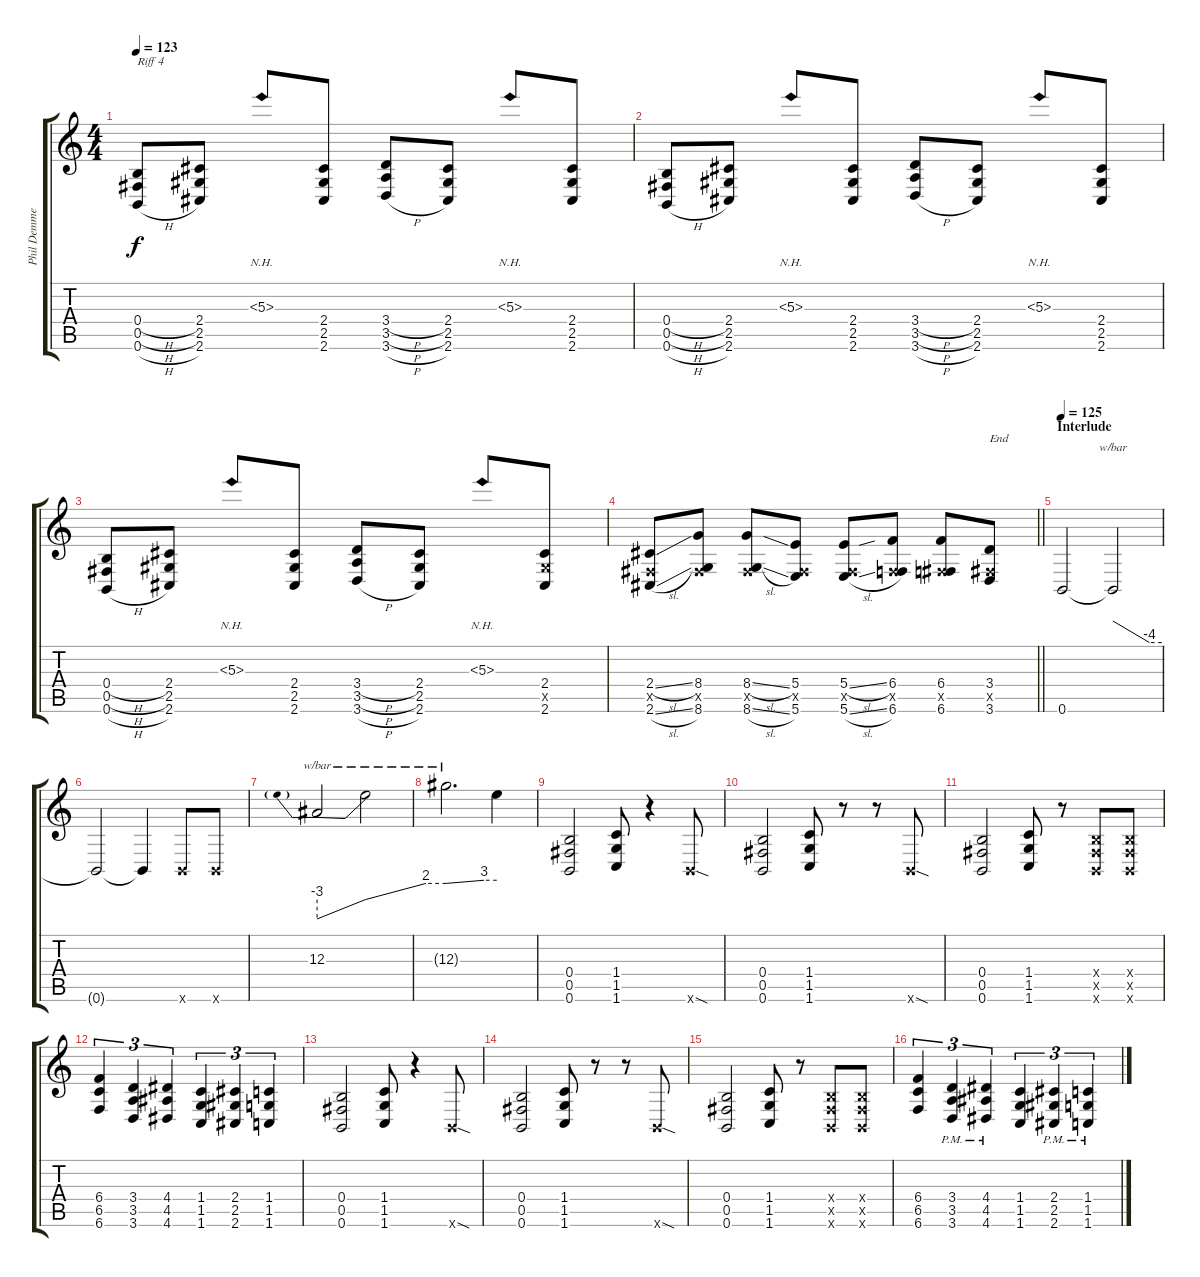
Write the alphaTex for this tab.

\track ("Phil Demmel" "Phil Demme") {instrument overdrivenguitar}
\staff {score tabs}
\tuning (Db4 Ab3 E3 B2 Gb2 B1) {hide}
\ts (4 4)
\tempo 123
\clef g2
\ks c
(0.4{h} 0.5{h} 0.6{h}).8{txt "Riff 4" dy f} (2.4 2.5 2.6).8 5.3{nh}.8 (2.4 2.5 2.6).8 (3.4{h} 3.5{h} 3.6{h}).8 (2.4 2.5 2.6).8 5.3{nh}.8 (2.4 2.5 2.6).8 |
(0.4{h} 0.5{h} 0.6{h}).8 (2.4 2.5 2.6).8 5.3{nh}.8 (2.4 2.5 2.6).8 (3.4{h} 3.5{h} 3.6{h}).8 (2.4 2.5 2.6).8 5.3{nh}.8 (2.4 2.5 2.6).8 |
(0.4{h} 0.5{h} 0.6{h}).8 (2.4 2.5 2.6).8 5.3{nh}.8 (2.4 2.5 2.6).8 (3.4{h} 3.5{h} 3.6{h}).8 (2.4 2.5 2.6).8 5.3{nh}.8 (2.4 2.5{x} 2.6).8 |
\barLineRight lightlight
(2.4{sl} 0.5{x} 2.6{sl}).8 (8.4 0.5{x} 8.6).8 (8.4{sl} 0.5{x} 8.6{sl}).8 (5.4 0.5{x} 5.6).8 (5.4{sl} 0.5{x} 5.6{sl}).8 (6.4 0.5{x} 6.6).8 (6.4 0.5{x} 6.6).8 (3.4 0.5{x} 3.6).8{txt "End"} |
\section ("" "Interlude")
\tempo 125
0.6.2 0.6{t}.2{tbe (custom default 0 0 45 -16 60 -16)} |
0.6{t}.2 0.6{t}.4 0.6{x}.8 0.6{x}.8 |
12.3.2{tbe (predivedive default 0 -12 60 0)} 12.3{t}.2{tbe (custom default 0 0 45 8 60 8)} |
12.3{t}.2{d tbe (custom default 0 8 45 12 60 12)} 12.3{t}.4 |
(0.4 0.5 0.6).2 (1.4 1.5 1.6).8 r.4 0.6{sod x}.8 |
(0.4 0.5 0.6).2 (1.4 1.5 1.6).8 r.8 r.8 0.6{sod x}.8 |
(0.4 0.5 0.6).2 (1.4 1.5 1.6).8 r.8 (0.4{x} 0.5{x} 0.6{x}).8 (0.4{x} 0.5{x} 0.6{x}).8 |
(6.4 6.5 6.6).4{tu (3 2)} (3.4 3.5 3.6).4{tu (3 2)} (4.4 4.5 4.6).4{tu (3 2)} (1.4 1.5 1.6).4{tu (3 2)} (2.4 2.5 2.6).4{tu (3 2)} (1.4 1.5 1.6).4{tu (3 2)} |
(0.4 0.5 0.6).2 (1.4 1.5 1.6).8 r.4 0.6{sod x}.8 |
(0.4 0.5 0.6).2 (1.4 1.5 1.6).8 r.8 r.8 0.6{sod x}.8 |
(0.4 0.5 0.6).2 (1.4 1.5 1.6).8 r.8 (0.4{x} 0.5{x} 0.6{x}).8 (0.4{x} 0.5{x} 0.6{x}).8 |
(6.4 6.5 6.6).4{tu (3 2)} (3.4{pm} 3.5{pm} 3.6{pm}).4{tu (3 2)} (4.4{pm} 4.5{pm} 4.6{pm}).4{tu (3 2)} (1.4 1.5 1.6).4{tu (3 2)} (2.4{pm} 2.5{pm} 2.6{pm}).4{tu (3 2)} (1.4{pm} 1.5{pm} 1.6{pm}).4{tu (3 2)}
